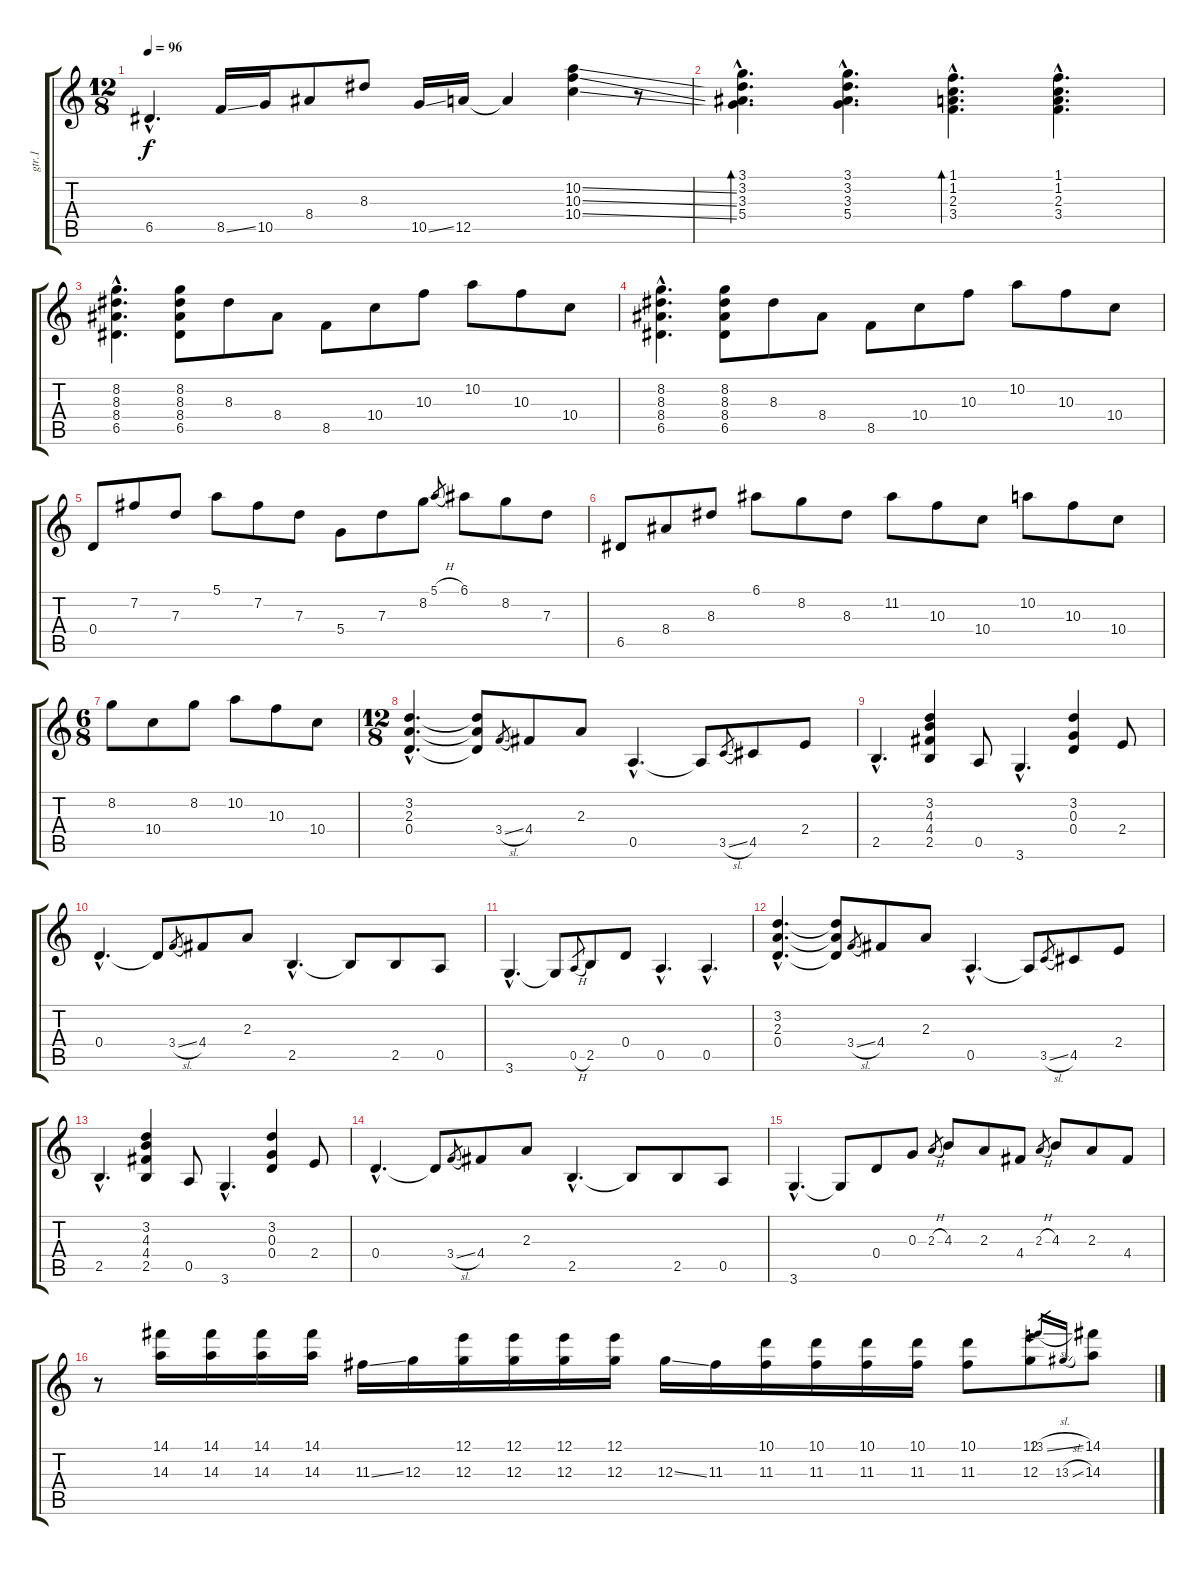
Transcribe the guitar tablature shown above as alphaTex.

\track ("gtr.1" "gtr.1") {instrument distortionguitar}
\staff {score tabs}
\tuning (E4 B3 G3 D3 A2 E2) {hide}
\ts (12 8)
\tempo 96
\clef g2
\ks c
6.5{hac}.4{d dy f} 8.5{ss}.16 10.5.16 8.4.8 8.3.8 10.5{ss}.16 12.5.16 12.5{t}.4 (10.2{ss} 10.3{ss} 10.4{ss}).4 r.8 |
(3.1{hac} 3.2{hac} 3.3{hac} 5.4{hac}).4{d bd 60 instrument distortionguitar} (3.1{hac} 3.2{hac} 3.3{hac} 5.4{hac}).4{d} (1.1{hac} 1.2{hac} 2.3{hac} 3.4{hac}).4{d bd 60} (1.1{hac} 1.2{hac} 2.3{hac} 3.4{hac}).4{d} |
(8.2{hac} 8.3{hac} 8.4{hac} 6.5{hac}).4{d} (8.2 8.3 8.4 6.5).8 8.3.8 8.4.8 8.5.8 10.4.8 10.3.8 10.2.8 10.3.8 10.4.8 |
(8.2{hac} 8.3{hac} 8.4{hac} 6.5{hac}).4{d} (8.2 8.3 8.4 6.5).8 8.3.8 8.4.8 8.5.8 10.4.8 10.3.8 10.2.8 10.3.8 10.4.8 |
0.4.8 7.2.8 7.3.8 5.1.8 7.2.8 7.3.8 5.4.8 7.3.8 8.2.8 5.1{h}.8{gr} 6.1.8 8.2.8 7.3.8 |
6.5.8 8.4.8 8.3.8 6.1.8 8.2.8 8.3.8 11.2.8 10.3.8 10.4.8 10.2.8 10.3.8 10.4.8 |
\ts (6 8)
8.2.8 10.4.8 8.2.8 10.2.8 10.3.8 10.4.8 |
\ts (12 8)
(3.2{hac} 2.3{hac} 0.4{hac}).4{d} (3.2{t} 2.3{t} 0.4{t}).8 3.4{sl}.8{gr} 4.4.8 2.3.8 0.5{hac}.4{d} 0.5{t}.8 3.5{sl}.8{gr} 4.5.8 2.4.8 |
2.5{hac}.4{d} (3.2 4.3 4.4 2.5).4 0.5.8 3.6{hac}.4{d} (3.2 0.3 0.4).4 2.4.8 |
0.4{hac}.4{d} 0.4{t}.8 3.4{sl}.8{gr} 4.4.8 2.3.8 2.5{hac}.4{d} 2.5{t}.8 2.5.8 0.5.8 |
3.6{hac}.4{d} 3.6{t}.8 0.5{h}.8{gr} 2.5.8 0.4.8 0.5{hac}.4{d} 0.5{hac}.4{d} |
(3.2{hac} 2.3{hac} 0.4{hac}).4{d} (3.2{t} 2.3{t} 0.4{t}).8 3.4{sl}.8{gr} 4.4.8 2.3.8 0.5{hac}.4{d} 0.5{t}.8 3.5{sl}.8{gr} 4.5.8 2.4.8 |
2.5{hac}.4{d} (3.2 4.3 4.4 2.5).4 0.5.8 3.6{hac}.4{d} (3.2 0.3 0.4).4 2.4.8 |
0.4{hac}.4{d} 0.4{t}.8 3.4{sl}.8{gr} 4.4.8 2.3.8 2.5{hac}.4{d} 2.5{t}.8 2.5.8 0.5.8 |
3.6{hac}.4{d} 3.6{t}.8 0.4.8 0.3.8 2.3{h}.8{gr} 4.3.8 2.3.8 4.4.8 2.3{h}.8{gr} 4.3.8 2.3.8 4.4.8 |
r.8 (14.1 14.3).16 (14.1 14.3).16 (14.1 14.3).16 (14.1 14.3).16 11.3{ss}.16 12.3.16 (12.1 12.3).16 (12.1 12.3).16 (12.1 12.3).16 (12.1 12.3).16 12.3{ss}.16 11.3.16 (10.1 11.3).16 (10.1 11.3).16 (10.1 11.3).16 (10.1 11.3).16 (10.1 11.3).8 (12.1 12.3).8 13.1{sl}.16{gr} 13.3{sl}.16{gr} (14.1 14.3).8
